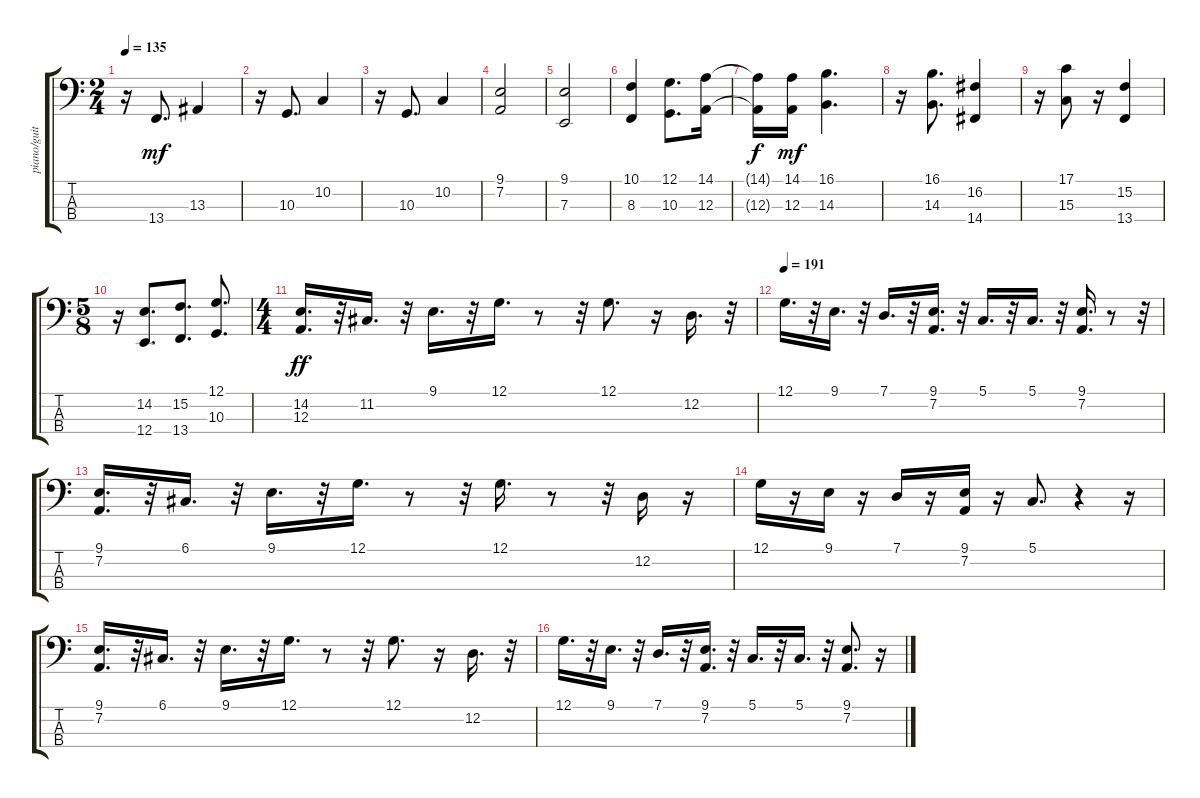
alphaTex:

\track ("piano/guit/bass/syn " "piano/guit") {instrument brightacousticpiano}
\staff {score tabs}
\tuning (G2 D2 A1 E1) {hide}
\ts (2 4)
\tempo 135
\clef f4
\ks c
r.16{dy mf} 13.4.8{d} 13.3.4 |
r.16 10.3.8{d} 10.2.4 |
r.16 10.3.8{d} 10.2.4 |
(9.1 7.2).2 |
(9.1 7.3).2 |
(10.1 8.3).4 (12.1 10.3).8{d} (14.1 12.3).16 |
(14.1{t} 12.3{t}).16{dy f} (14.1 12.3).16{dy mf} (16.1 14.3).4{d} |
r.16 (16.1 14.3).8{d} (16.2 14.4).4 |
r.16 (17.1 15.3).8 r.16 (15.2 13.4).4 |
\ts (5 8)
r.16 (14.2 12.4).8{d} (15.2 13.4).8{d} (12.1 10.3).8{d} |
\ts (4 4)
(14.2 12.3).16{d dy ff volume 14 instrument distortionguitar} r.32 11.2.16{d volume 13} r.32 9.1.16{d} r.32 12.1.16{d} r.8 r.32 12.1.8{d} r.16 12.2.16{d} r.32 |
\tempo 191
12.1.16{d} r.32 9.1.16{d} r.32 7.1.16{d} r.32 (9.1 7.2).16{d} r.32 5.1.16{d} r.32 5.1.16{d} r.32 (9.1 7.2).16{d} r.8 r.32 |
(9.1 7.2).16{d} r.32 6.1.16{d} r.32 9.1.16{d} r.32 12.1.16{d} r.8 r.32 12.1.16{d} r.8 r.32 12.2.16 r.16 |
12.1.16 r.16 9.1.16 r.16 7.1.16 r.16 (9.1 7.2).16 r.16 5.1.8{d} r.4 r.16 |
(9.1 7.2).16{d} r.32 6.1.16{d} r.32 9.1.16{d} r.32 12.1.16{d} r.8 r.32 12.1.8{d} r.16 12.2.16{d} r.32 |
12.1.16{d} r.32 9.1.16{d} r.32 7.1.16{d} r.32 (9.1 7.2).16{d} r.32 5.1.16{d} r.32 5.1.16{d} r.32 (9.1 7.2).8{d} r.16
